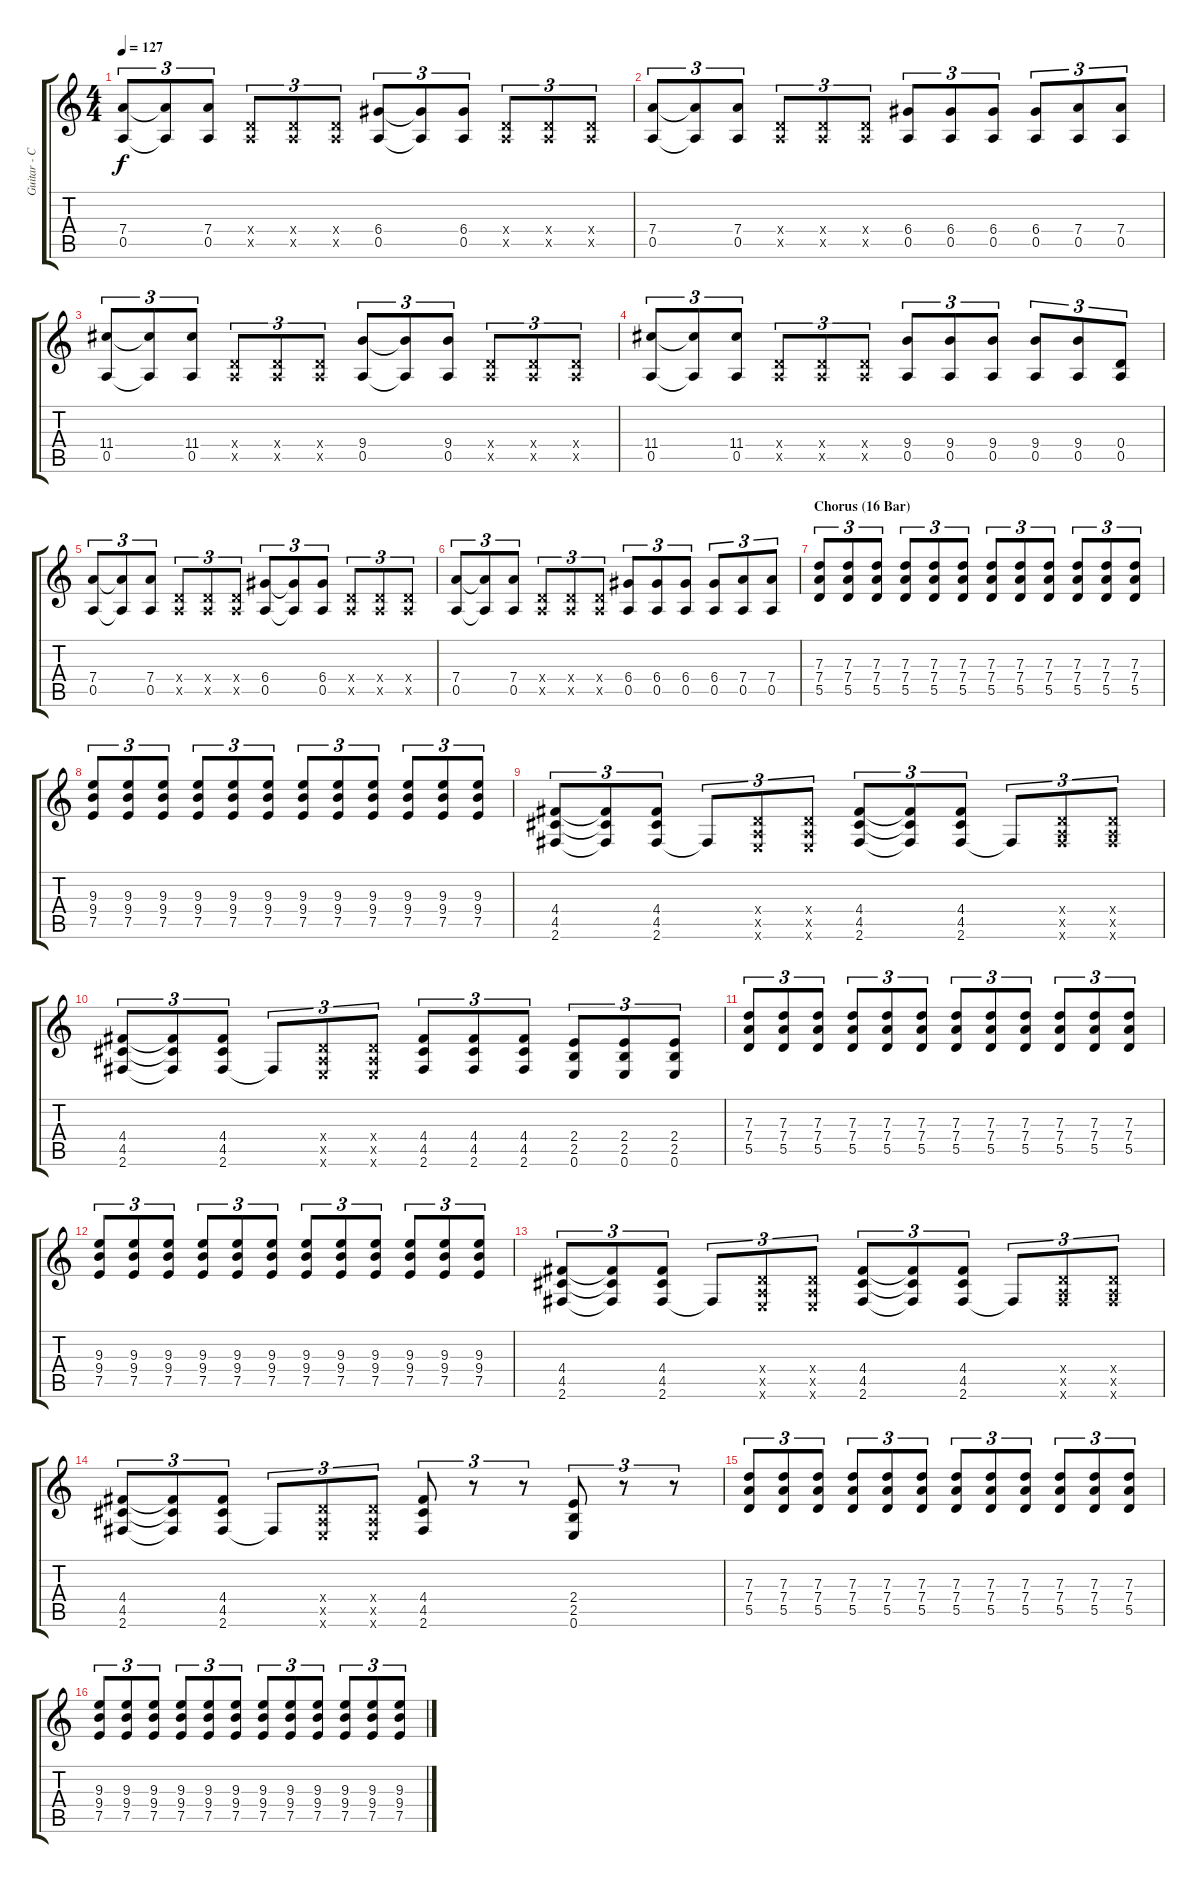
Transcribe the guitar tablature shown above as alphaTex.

\track ("Guitar - Clean" "Guitar - C") {instrument electricguitarclean}
\staff {score tabs}
\tuning (E4 B3 G3 D3 A2 E2) {hide}
\ts (4 4)
\tempo 127
\clef g2
\ks c
(7.4 0.5).8{tu (3 2) dy f} (7.4{t} 0.5{t}).8{tu (3 2)} (7.4 0.5).8{tu (3 2)} (0.4{x} 0.5{x}).8{tu (3 2)} (0.4{x} 0.5{x}).8{tu (3 2)} (0.4{x} 0.5{x}).8{tu (3 2)} (6.4 0.5).8{tu (3 2)} (6.4{t} 0.5{t}).8{tu (3 2)} (6.4 0.5).8{tu (3 2)} (0.4{x} 0.5{x}).8{tu (3 2)} (0.4{x} 0.5{x}).8{tu (3 2)} (0.4{x} 0.5{x}).8{tu (3 2)} |
(7.4 0.5).8{tu (3 2)} (7.4{t} 0.5{t}).8{tu (3 2)} (7.4 0.5).8{tu (3 2)} (0.4{x} 0.5{x}).8{tu (3 2)} (0.4{x} 0.5{x}).8{tu (3 2)} (0.4{x} 0.5{x}).8{tu (3 2)} (6.4 0.5).8{tu (3 2)} (6.4 0.5).8{tu (3 2)} (6.4 0.5).8{tu (3 2)} (6.4 0.5).8{tu (3 2)} (7.4 0.5).8{tu (3 2)} (7.4 0.5).8{tu (3 2)} |
(11.4 0.5).8{tu (3 2)} (11.4{t} 0.5{t}).8{tu (3 2)} (11.4 0.5).8{tu (3 2)} (0.4{x} 0.5{x}).8{tu (3 2)} (0.4{x} 0.5{x}).8{tu (3 2)} (0.4{x} 0.5{x}).8{tu (3 2)} (9.4 0.5).8{tu (3 2)} (9.4{t} 0.5{t}).8{tu (3 2)} (9.4 0.5).8{tu (3 2)} (0.4{x} 0.5{x}).8{tu (3 2)} (0.4{x} 0.5{x}).8{tu (3 2)} (0.4{x} 0.5{x}).8{tu (3 2)} |
(11.4 0.5).8{tu (3 2)} (11.4{t} 0.5{t}).8{tu (3 2)} (11.4 0.5).8{tu (3 2)} (0.4{x} 0.5{x}).8{tu (3 2)} (0.4{x} 0.5{x}).8{tu (3 2)} (0.4{x} 0.5{x}).8{tu (3 2)} (9.4 0.5).8{tu (3 2)} (9.4 0.5).8{tu (3 2)} (9.4 0.5).8{tu (3 2)} (9.4 0.5).8{tu (3 2)} (9.4 0.5).8{tu (3 2)} (0.4 0.5).8{tu (3 2)} |
(7.4 0.5).8{tu (3 2)} (7.4{t} 0.5{t}).8{tu (3 2)} (7.4 0.5).8{tu (3 2)} (0.4{x} 0.5{x}).8{tu (3 2)} (0.4{x} 0.5{x}).8{tu (3 2)} (0.4{x} 0.5{x}).8{tu (3 2)} (6.4 0.5).8{tu (3 2)} (6.4{t} 0.5{t}).8{tu (3 2)} (6.4 0.5).8{tu (3 2)} (0.4{x} 0.5{x}).8{tu (3 2)} (0.4{x} 0.5{x}).8{tu (3 2)} (0.4{x} 0.5{x}).8{tu (3 2)} |
(7.4 0.5).8{tu (3 2)} (7.4{t} 0.5{t}).8{tu (3 2)} (7.4 0.5).8{tu (3 2)} (0.4{x} 0.5{x}).8{tu (3 2)} (0.4{x} 0.5{x}).8{tu (3 2)} (0.4{x} 0.5{x}).8{tu (3 2)} (6.4 0.5).8{tu (3 2)} (6.4 0.5).8{tu (3 2)} (6.4 0.5).8{tu (3 2)} (6.4 0.5).8{tu (3 2)} (7.4 0.5).8{tu (3 2)} (7.4 0.5).8{tu (3 2)} |
\section ("" "Chorus (16 Bar)")
(7.3 7.4 5.5).8{tu (3 2) instrument distortionguitar} (7.3 7.4 5.5).8{tu (3 2)} (7.3 7.4 5.5).8{tu (3 2)} (7.3 7.4 5.5).8{tu (3 2)} (7.3 7.4 5.5).8{tu (3 2)} (7.3 7.4 5.5).8{tu (3 2)} (7.3 7.4 5.5).8{tu (3 2)} (7.3 7.4 5.5).8{tu (3 2)} (7.3 7.4 5.5).8{tu (3 2)} (7.3 7.4 5.5).8{tu (3 2)} (7.3 7.4 5.5).8{tu (3 2)} (7.3 7.4 5.5).8{tu (3 2)} |
(9.3 9.4 7.5).8{tu (3 2)} (9.3 9.4 7.5).8{tu (3 2)} (9.3 9.4 7.5).8{tu (3 2)} (9.3 9.4 7.5).8{tu (3 2)} (9.3 9.4 7.5).8{tu (3 2)} (9.3 9.4 7.5).8{tu (3 2)} (9.3 9.4 7.5).8{tu (3 2)} (9.3 9.4 7.5).8{tu (3 2)} (9.3 9.4 7.5).8{tu (3 2)} (9.3 9.4 7.5).8{tu (3 2)} (9.3 9.4 7.5).8{tu (3 2)} (9.3 9.4 7.5).8{tu (3 2)} |
(4.4 4.5 2.6).8{tu (3 2)} (4.4{t} 4.5{t} 2.6{t}).8{tu (3 2)} (4.4 4.5 2.6).8{tu (3 2)} 2.6{t}.8{tu (3 2)} (0.4{x} 0.5{x} 0.6{x}).8{tu (3 2)} (0.4{x} 0.5{x} 0.6{x}).8{tu (3 2)} (4.4 4.5 2.6).8{tu (3 2)} (4.4{t} 4.5{t} 2.6{t}).8{tu (3 2)} (4.4 4.5 2.6).8{tu (3 2)} 2.6{t}.8{tu (3 2)} (0.4{x} 0.5{x} 2.6{x}).8{tu (3 2)} (0.4{x} 0.5{x} 2.6{x}).8{tu (3 2)} |
(4.4 4.5 2.6).8{tu (3 2)} (4.4{t} 4.5{t} 2.6{t}).8{tu (3 2)} (4.4 4.5 2.6).8{tu (3 2)} 2.6{t}.8{tu (3 2)} (0.4{x} 0.5{x} 0.6{x}).8{tu (3 2)} (0.4{x} 0.5{x} 0.6{x}).8{tu (3 2)} (4.4 4.5 2.6).8{tu (3 2)} (4.4 4.5 2.6).8{tu (3 2)} (4.4 4.5 2.6).8{tu (3 2)} (2.4 2.5 0.6).8{tu (3 2)} (2.4 2.5 0.6).8{tu (3 2)} (2.4 2.5 0.6).8{tu (3 2)} |
(7.3 7.4 5.5).8{tu (3 2)} (7.3 7.4 5.5).8{tu (3 2)} (7.3 7.4 5.5).8{tu (3 2)} (7.3 7.4 5.5).8{tu (3 2)} (7.3 7.4 5.5).8{tu (3 2)} (7.3 7.4 5.5).8{tu (3 2)} (7.3 7.4 5.5).8{tu (3 2)} (7.3 7.4 5.5).8{tu (3 2)} (7.3 7.4 5.5).8{tu (3 2)} (7.3 7.4 5.5).8{tu (3 2)} (7.3 7.4 5.5).8{tu (3 2)} (7.3 7.4 5.5).8{tu (3 2)} |
(9.3 9.4 7.5).8{tu (3 2)} (9.3 9.4 7.5).8{tu (3 2)} (9.3 9.4 7.5).8{tu (3 2)} (9.3 9.4 7.5).8{tu (3 2)} (9.3 9.4 7.5).8{tu (3 2)} (9.3 9.4 7.5).8{tu (3 2)} (9.3 9.4 7.5).8{tu (3 2)} (9.3 9.4 7.5).8{tu (3 2)} (9.3 9.4 7.5).8{tu (3 2)} (9.3 9.4 7.5).8{tu (3 2)} (9.3 9.4 7.5).8{tu (3 2)} (9.3 9.4 7.5).8{tu (3 2)} |
(4.4 4.5 2.6).8{tu (3 2)} (4.4{t} 4.5{t} 2.6{t}).8{tu (3 2)} (4.4 4.5 2.6).8{tu (3 2)} 2.6{t}.8{tu (3 2)} (0.4{x} 0.5{x} 0.6{x}).8{tu (3 2)} (0.4{x} 0.5{x} 0.6{x}).8{tu (3 2)} (4.4 4.5 2.6).8{tu (3 2)} (4.4{t} 4.5{t} 2.6{t}).8{tu (3 2)} (4.4 4.5 2.6).8{tu (3 2)} 2.6{t}.8{tu (3 2)} (0.4{x} 0.5{x} 2.6{x}).8{tu (3 2)} (0.4{x} 0.5{x} 2.6{x}).8{tu (3 2)} |
(4.4 4.5 2.6).8{tu (3 2)} (4.4{t} 4.5{t} 2.6{t}).8{tu (3 2)} (4.4 4.5 2.6).8{tu (3 2)} 2.6{t}.8{tu (3 2)} (0.4{x} 0.5{x} 0.6{x}).8{tu (3 2)} (0.4{x} 0.5{x} 0.6{x}).8{tu (3 2)} (4.4 4.5 2.6).8{tu (3 2)} r.8{tu (3 2)} r.8{tu (3 2)} (2.4 2.5 0.6).8{tu (3 2)} r.8{tu (3 2)} r.8{tu (3 2)} |
\section ("" "")
(7.3 7.4 5.5).8{tu (3 2)} (7.3 7.4 5.5).8{tu (3 2)} (7.3 7.4 5.5).8{tu (3 2)} (7.3 7.4 5.5).8{tu (3 2)} (7.3 7.4 5.5).8{tu (3 2)} (7.3 7.4 5.5).8{tu (3 2)} (7.3 7.4 5.5).8{tu (3 2)} (7.3 7.4 5.5).8{tu (3 2)} (7.3 7.4 5.5).8{tu (3 2)} (7.3 7.4 5.5).8{tu (3 2)} (7.3 7.4 5.5).8{tu (3 2)} (7.3 7.4 5.5).8{tu (3 2)} |
(9.3 9.4 7.5).8{tu (3 2)} (9.3 9.4 7.5).8{tu (3 2)} (9.3 9.4 7.5).8{tu (3 2)} (9.3 9.4 7.5).8{tu (3 2)} (9.3 9.4 7.5).8{tu (3 2)} (9.3 9.4 7.5).8{tu (3 2)} (9.3 9.4 7.5).8{tu (3 2)} (9.3 9.4 7.5).8{tu (3 2)} (9.3 9.4 7.5).8{tu (3 2)} (9.3 9.4 7.5).8{tu (3 2)} (9.3 9.4 7.5).8{tu (3 2)} (9.3 9.4 7.5).8{tu (3 2)}
